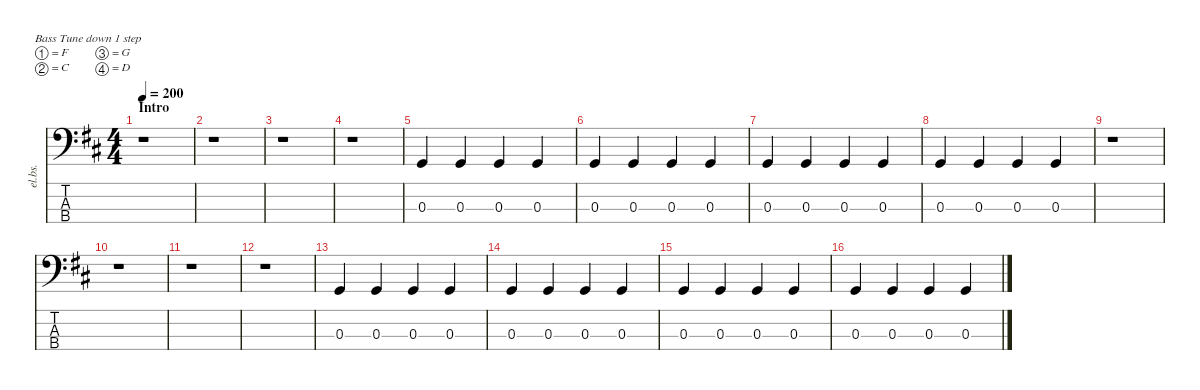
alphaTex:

\defaultSystemsLayout 4
\hideDynamics
\bracketExtendMode nobrackets
\otherSystemsTrackNameOrientation horizontal
\track ("Bass Guitar" "el.bs.") {instrument electricbassfinger}
\staff {score tabs}
\tuning (F2 C2 G1 D1)
\ts (4 4)
\section ("" "Intro")
\tempo 200
\clef f4
\ks d
r.1{dy ff instrument electricbassfinger beam Down} |
r.1{beam Down} |
r.1{beam Down} |
r.1{beam Down} |
0.3{acc forcenatural}.4{beam Up} 0.3{acc forcenatural}.4{beam Up} 0.3{acc forcenatural}.4{beam Up} 0.3{acc forcenatural}.4{beam Up} |
0.3{acc forcenatural}.4{beam Up} 0.3{acc forcenatural}.4{beam Up} 0.3{acc forcenatural}.4{beam Up} 0.3{acc forcenatural}.4{beam Up} |
0.3{acc forcenatural}.4{beam Up} 0.3{acc forcenatural}.4{beam Up} 0.3{acc forcenatural}.4{beam Up} 0.3{acc forcenatural}.4{beam Up} |
0.3{acc forcenatural}.4{beam Up} 0.3{acc forcenatural}.4{beam Up} 0.3{acc forcenatural}.4{beam Up} 0.3{acc forcenatural}.4{beam Up} |
r.1{beam Down} |
r.1{beam Down} |
r.1{beam Down} |
r.1{beam Down} |
0.3{acc forcenatural}.4{beam Up} 0.3{acc forcenatural}.4{beam Up} 0.3{acc forcenatural}.4{beam Up} 0.3{acc forcenatural}.4{beam Up} |
0.3{acc forcenatural}.4{beam Up} 0.3{acc forcenatural}.4{beam Up} 0.3{acc forcenatural}.4{beam Up} 0.3{acc forcenatural}.4{beam Up} |
0.3{acc forcenatural}.4{beam Up} 0.3{acc forcenatural}.4{beam Up} 0.3{acc forcenatural}.4{beam Up} 0.3{acc forcenatural}.4{beam Up} |
0.3{acc forcenatural}.4{beam Up} 0.3{acc forcenatural}.4{beam Up} 0.3{acc forcenatural}.4{beam Up} 0.3{acc forcenatural}.4{beam Up}
